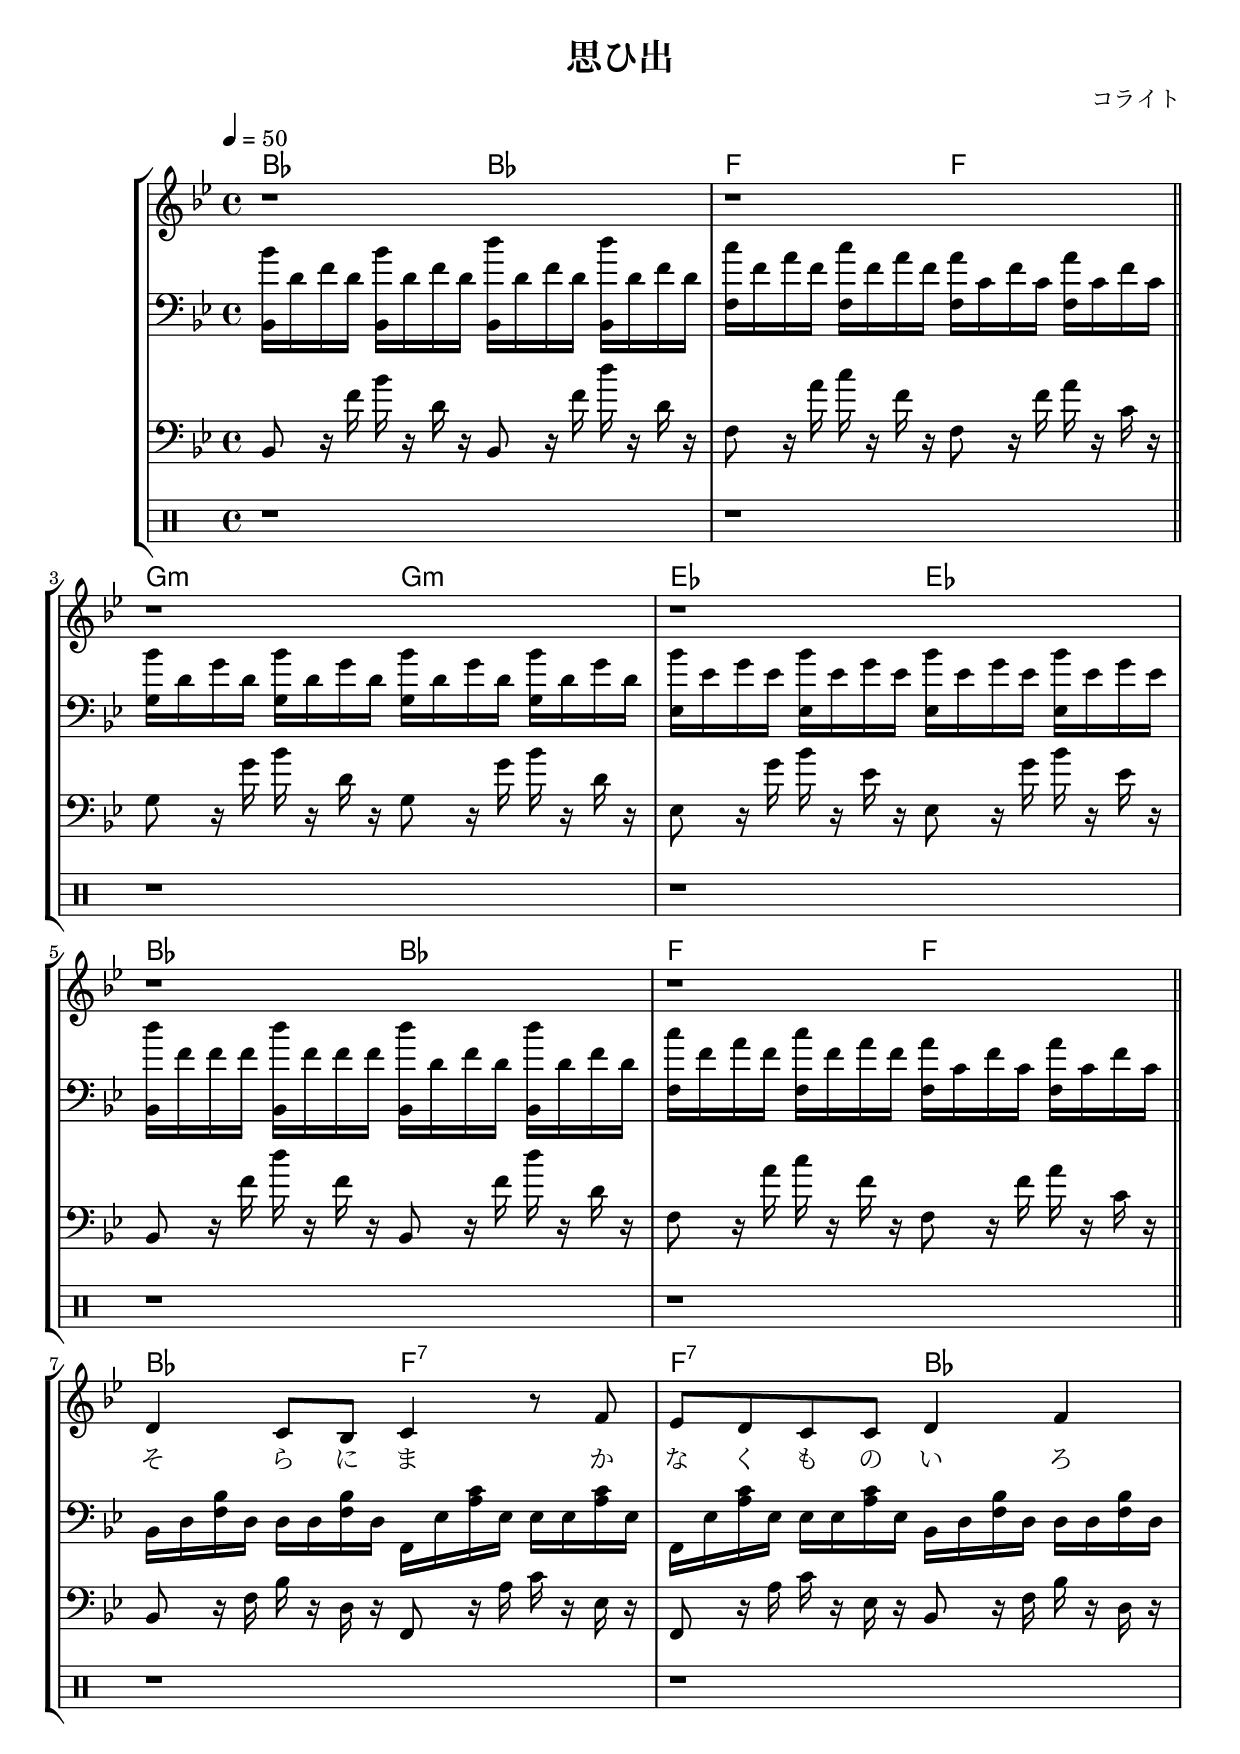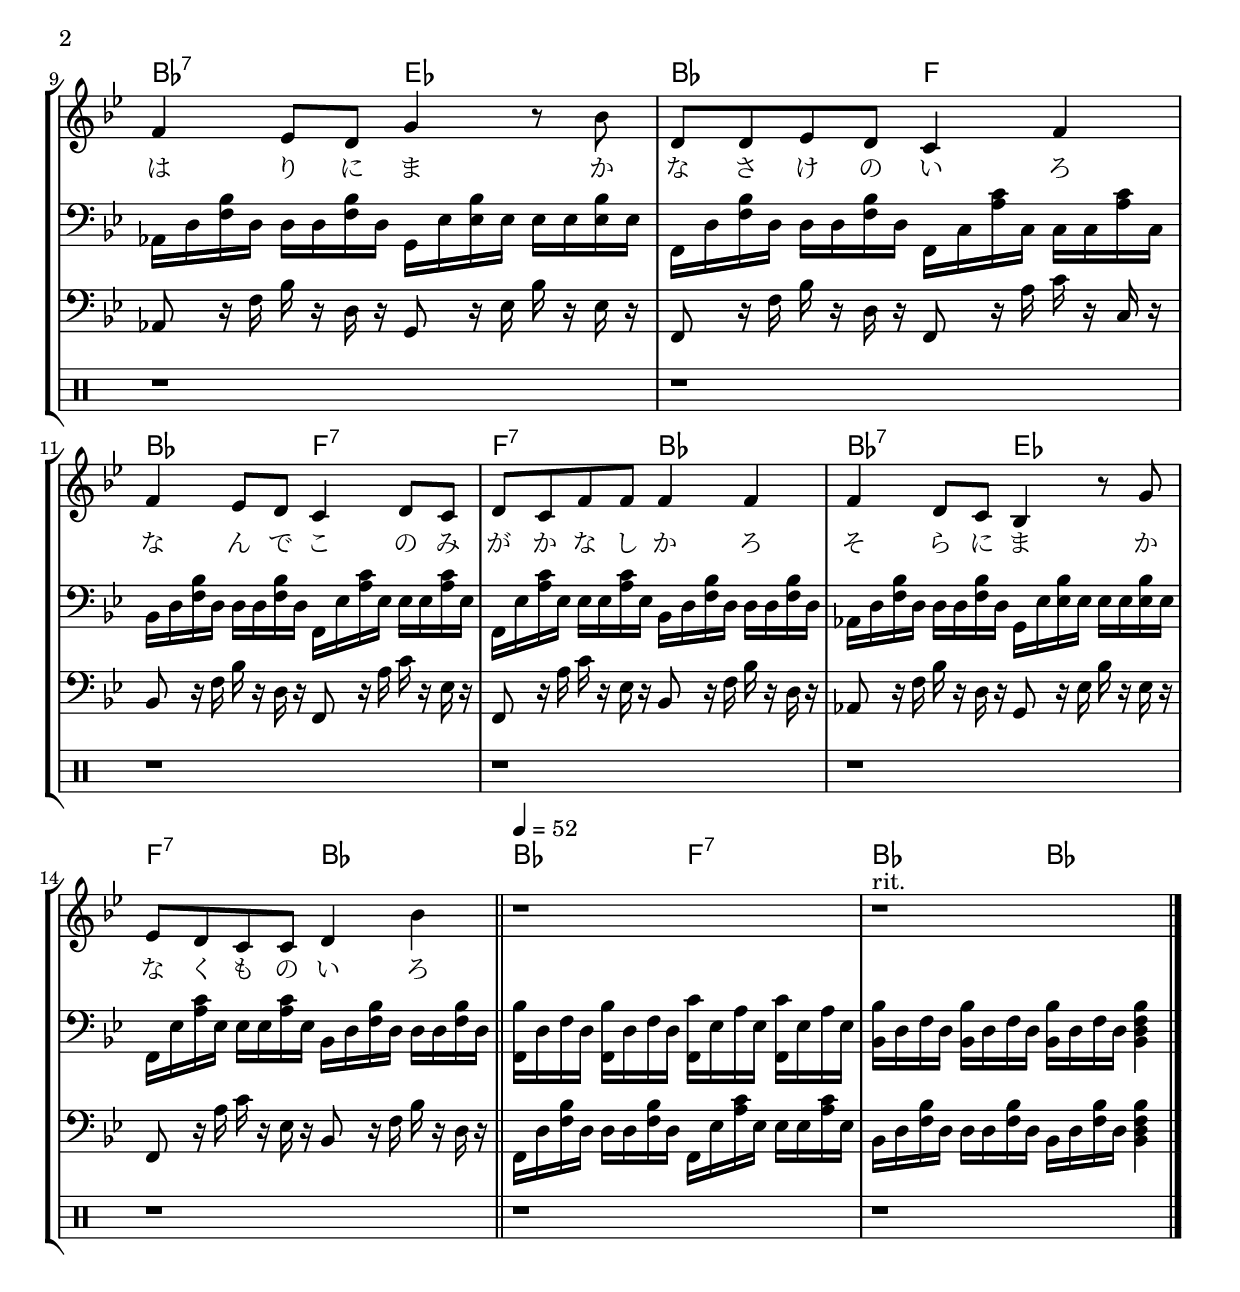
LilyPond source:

\version "2.12.1"

\header {
	title = \markup {思ひ出}
	composer = \markup \center-column {コライト}
}

harmony = \chordmode {
	bes2 bes f f 

	g:m g:m es es bes bes f f 

	bes f:7 f:7 bes bes:7 es bes f bes f:7 f:7 bes bes:7 es f:7 bes 

	bes f:7 bes bes 
}

melody = {
	\key bes \major
	\tempo 4 = 50
	r1 | r1   
	r1 | r1 | r1 | r1   
	\set Staff.midiInstrument = #"fss0.42"
	 d'4  c'8  bes8  c'4  r8  f'8 
	es'8  d'8  c'8  c'8  d'4  f'4 
	f'4  es'8  d'8  g'4  r8  bes'8 
	d'8  d'8  es'8  d'8  c'4  f'4 
	f'4  es'8  d'8  c'4  d'8  c'8 
	d'8  c'8  f'8  f'8  f'4  f'4 
	f'4  d'8  c'8  bes4  r8  g'8 
	es'8  d'8  c'8  c'8  d'4  bes'4
	\tempo 4 = 52
	r1 | r1^"rit." \bar "|."
}

words = \lyricmode {
	
	
	そ  ら  に  ま  か  な  く  も  の  い  ろ  は  り  に  ま  か  な  さ  け  の  い  ろ  な  ん  で  こ  の  み  が  か  な  し  か  ろ  そ  ら  に  ま  か  な  く  も  の  い  ろ  
	
}

tempochange = {
	\tempo 4 = 50
	r1 | r1 \bar "||"
	\tempo 4 = 50
	r1 | r1 | r1 | r1 \bar "||"
	\tempo 4 = 50
	r1 | r1 | r1 | r1 | r1 | r1 | r1 | r1 \bar "||"
	\tempo 4 = 52
	r1 | \tempo 4 = 39 r2 \tempo 4 = 34 r2 \bar "|."
}

mainacc = {
	\clef bass
	\set Staff.midiInstrument = #"Cello"
	\key bes \major
	\tempo 4 = 50
	<bes, bes'>16 d' f' d' <bes, bes'> d' f' d'
	<bes, d''>16 d' f' d' <bes, d''> d' f' d'
	<f c''>16 f' a' f' <f c''> f' a' f'
	<f a'>16 c' f' c' <f a'> c' f' c'
	\bar "||"

	\set Staff.midiInstrument = #"Cello"
	<g bes'>16 d' g' d' <g bes'> d' g' d'
	<g bes'>16 d' g' d' <g bes'> d' g' d'
	<es bes'>16 es' g' es' <es bes'> es' g' es'
	<es bes'>16 es' g' es' <es bes'> es' g' es'
	<bes, d''>16 f' f' f' <bes, d''> f' f' f'
	<bes, d''>16 d' f' d' <bes, d''> d' f' d'
	<f c''>16 f' a' f' <f c''> f' a' f'
	<f a'>16 c' f' c' <f a'> c' f' c'
	\bar "||"

	\set Staff.midiInstrument = #"Viola"
	bes,16 d <f bes> d d d <f bes> d
	f,16 es <a c'> es es es <a c'> es
	f,16 es <a c'> es es es <a c'> es
	bes,16 d <f bes> d d d <f bes> d
	as,16 d <f bes> d d d <f bes> d
	g,16 es <es bes> es es es <es bes> es
	f,16 d <f bes> d d d <f bes> d
	f,16 c <a c'> c c c <a c'> c
	bes,16 d <f bes> d d d <f bes> d
	f,16 es <a c'> es es es <a c'> es
	f,16 es <a c'> es es es <a c'> es
	bes,16 d <f bes> d d d <f bes> d
	as,16 d <f bes> d d d <f bes> d
	g,16 es <es bes> es es es <es bes> es
	f,16 es <a c'> es es es <a c'> es
	bes,16 d <f bes> d d d <f bes> d
	\bar "||"

	\set Staff.midiInstrument = #"Cello"
	\tempo 4 = 52
	<f, bes>16 d f d <f, bes> d f d
	<f, c'>16 es a es <f, c'> es a es
	<bes, bes>16 d f d <bes, bes> d f d
	<bes, bes>16 d f d <bes, d f bes>4
	\bar "|."
}

subacc = {
	\clef bass
	\set Staff.midiInstrument = #"Violin"
	\key bes \major
	\tempo 4 = 50
	bes,8r16f'16bes'16r16d'16r16
	bes,8r16f'16d''16r16d'16r16
	f8r16a'16c''16r16f'16r16
	f8r16f'16a'16r16c'16r16
	\bar "||"

	\set Staff.midiInstrument = #"Violin"
	g8r16g'16bes'16r16d'16r16
	g8r16g'16bes'16r16d'16r16
	es8r16g'16bes'16r16es'16r16
	es8r16g'16bes'16r16es'16r16
	bes,8r16f'16d''16r16f'16r16
	bes,8r16f'16d''16r16d'16r16
	f8r16a'16c''16r16f'16r16
	f8r16f'16a'16r16c'16r16
	\bar "||"

	\set Staff.midiInstrument = #"orchestral strings"
	bes,8r16f16bes16r16d16r16
	f,8r16a16c'16r16es16r16
	f,8r16a16c'16r16es16r16
	bes,8r16f16bes16r16d16r16
	as,8r16f16bes16r16d16r16
	g,8r16es16bes16r16es16r16
	f,8r16f16bes16r16d16r16
	f,8r16a16c'16r16c16r16
	bes,8r16f16bes16r16d16r16
	f,8r16a16c'16r16es16r16
	f,8r16a16c'16r16es16r16
	bes,8r16f16bes16r16d16r16
	as,8r16f16bes16r16d16r16
	g,8r16es16bes16r16es16r16
	f,8r16a16c'16r16es16r16
	bes,8r16f16bes16r16d16r16
	\bar "||"

	\set Staff.midiInstrument = #"Oboe"
	\tempo 4 = 52
	f,16 d <f bes> d d d <f bes> d
	f,16 es <a c'> es es es <a c'> es
	bes,16 d <f bes> d d d <f bes> d
	bes,16 d <f bes> d <bes, d f bes>4
	\bar "|."
}

percA = {
	\drummode {
	r1 |r1 \bar "||"
	r1 |r1 |r1 |r1 \bar "||"
	r1 |r1 |r1 |r1 |r1 |r1 |r1 |r1 \bar "||"
	r1 |r1 \bar "|."
	}
}

percB = {
	\drummode {
	r1 |r1 \bar "||"
	r1 |r1 |r1 |r1 \bar "||"
	r1 |r1 |r1 |r1 |r1 |r1 |r1 |r1 \bar "||"
	r1 |r1 \bar "|."
	}
}

percC = {
	\drummode {
	r1 |r1 \bar "||"
	r1 |r1 |r1 |r1 \bar "||"
	r1 |r1 |r1 |r1 |r1 |r1 |r1 |r1 \bar "||"
	r1 |r1 \bar "|."
	}
}

percD = {
	\drummode {
	r1 |r1 \bar "||"
	r1 |r1 |r1 |r1 \bar "||"
	r1 |r1 |r1 |r1 |r1 |r1 |r1 |r1 \bar "||"
	r1 |r1 \bar "|."
	}
}

percE = {
	\drummode {
	r1 |r1 \bar "||"
	r1 |r1 |r1 |r1 \bar "||"
	r1 |r1 |r1 |r1 |r1 |r1 |r1 |r1 \bar "||"
	r1 |r1 \bar "|."
	}
}

\score {
	<<
		\new StaffGroup <<
			\new ChordNames {\harmony}
			\new Voice = "melody" {\melody}
			\new Lyrics \lyricsto "melody" \words
			\new Staff = "mainacc" {\mainacc}
			\new Staff = "subacc" {\subacc}
			\new DrumStaff <<
				\new DrumVoice {\percA}
				\new DrumVoice {\percB}
				\new DrumVoice {\percC}
				\new DrumVoice {\percD}
				\new DrumVoice {\percE}
			>>
		>>
	>>
	\layout { }
}
